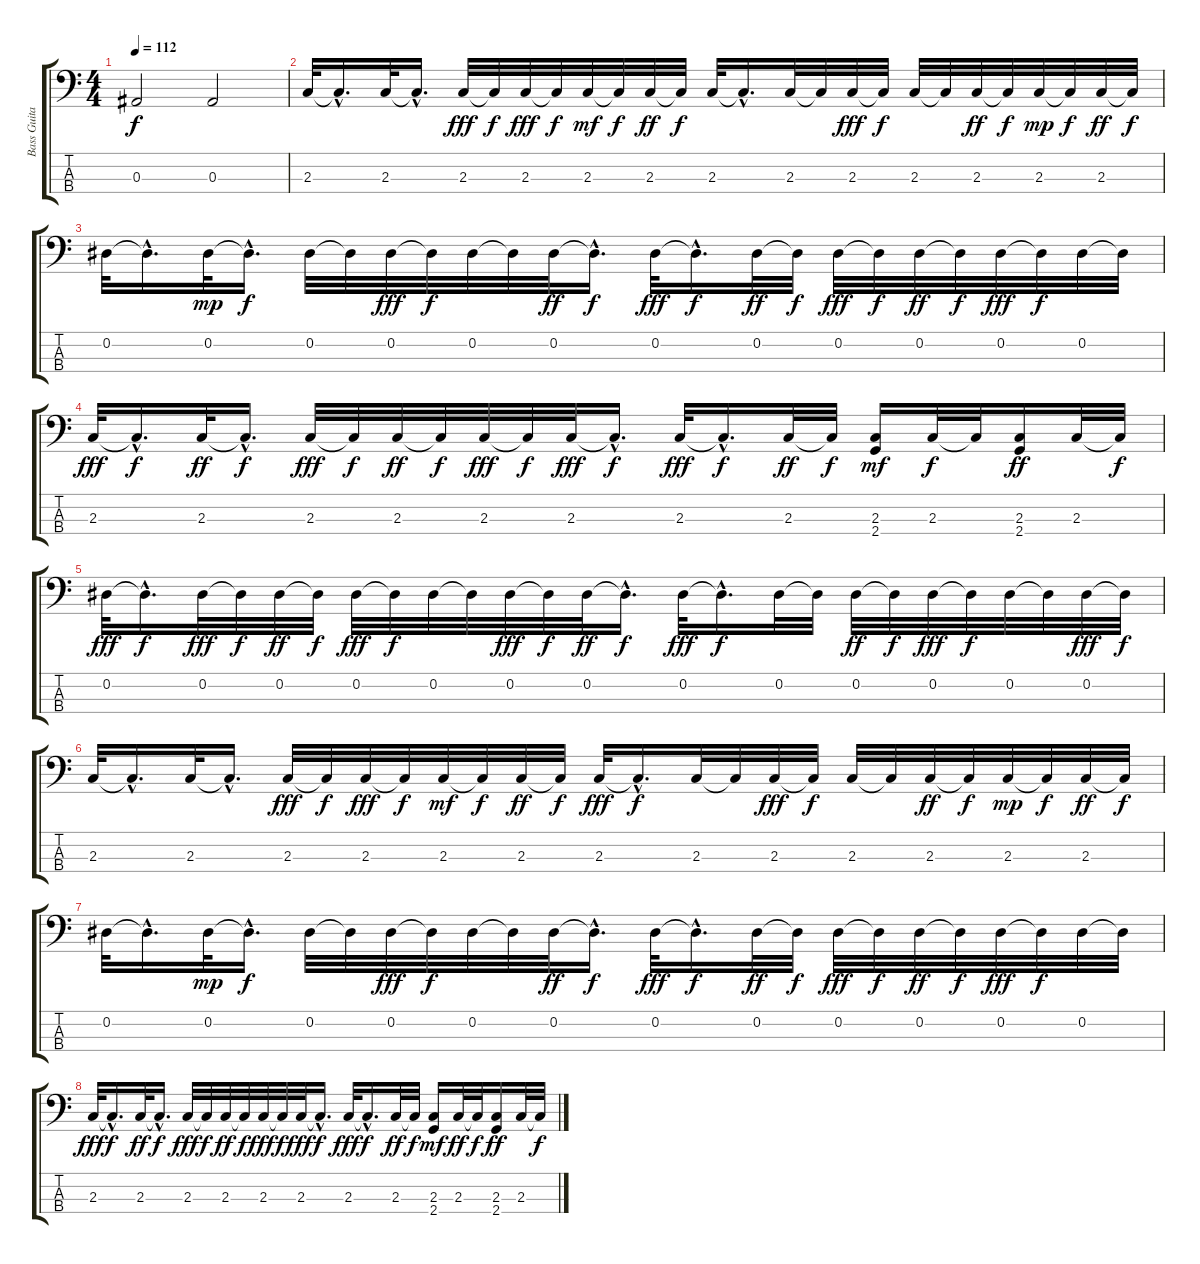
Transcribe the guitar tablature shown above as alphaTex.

\track ("Bass Guitar" "Bass Guita") {instrument electricbassfinger}
\staff {score tabs}
\tuning (Ab2 Eb2 Bb1 F1) {hide}
\ts (4 4)
\tempo 112
\clef f4
\ks c
0.3.2{dy f} 0.3.2 |
2.3.32 2.3{hac t}.16{d} 2.3.32 2.3{hac t}.16{d} 2.3.32{dy fff} 2.3{t}.32{dy f} 2.3.32{dy fff} 2.3{t}.32{dy f} 2.3.32{dy mf} 2.3{t}.32{dy f} 2.3.32{dy ff} 2.3{t}.32{dy f} 2.3.32 2.3{hac t}.16{d} 2.3.32 2.3{t}.32 2.3.32{dy fff} 2.3{t}.32{dy f} 2.3.32 2.3{t}.32 2.3.32{dy ff} 2.3{t}.32{dy f} 2.3.32{dy mp} 2.3{t}.32{dy f} 2.3.32{dy ff} 2.3{t}.32{dy f} |
0.2.32 0.2{hac t}.16{d} 0.2.32{dy mp} 0.2{hac t}.16{d dy f} 0.2.32 0.2{t}.32 0.2.32{dy fff} 0.2{t}.32{dy f} 0.2.32 0.2{t}.32 0.2.32{dy ff} 0.2{hac t}.16{d dy f} 0.2.32{dy fff} 0.2{hac t}.16{d dy f} 0.2.32{dy ff} 0.2{t}.32{dy f} 0.2.32{dy fff} 0.2{t}.32{dy f} 0.2.32{dy ff} 0.2{t}.32{dy f} 0.2.32{dy fff} 0.2{t}.32{dy f} 0.2.32 0.2{t}.32 |
2.3.32{dy fff} 2.3{hac t}.16{d dy f} 2.3.32{dy ff} 2.3{hac t}.16{d dy f} 2.3.32{dy fff} 2.3{t}.32{dy f} 2.3.32{dy ff} 2.3{t}.32{dy f} 2.3.32{dy fff} 2.3{t}.32{dy f} 2.3.32{dy fff} 2.3{hac t}.16{d dy f} 2.3.32{dy fff} 2.3{hac t}.16{d dy f} 2.3.32{dy ff} 2.3{t}.32{dy f} (2.3 2.4).16{dy mf} 2.3.32{dy f} 2.3{t}.32 (2.3 2.4).16{dy ff} 2.3.32 2.3{t}.32{dy f} |
0.2.32{dy fff} 0.2{hac t}.16{d dy f} 0.2.32{dy fff} 0.2{t}.32{dy f} 0.2.32{dy ff} 0.2{t}.32{dy f} 0.2.32{dy fff} 0.2{t}.32{dy f} 0.2.32 0.2{t}.32 0.2.32{dy fff} 0.2{t}.32{dy f} 0.2.32{dy ff} 0.2{hac t}.16{d dy f} 0.2.32{dy fff} 0.2{hac t}.16{d dy f} 0.2.32 0.2{t}.32 0.2.32{dy ff} 0.2{t}.32{dy f} 0.2.32{dy fff} 0.2{t}.32{dy f} 0.2.32 0.2{t}.32 0.2.32{dy fff} 0.2{t}.32{dy f} |
2.3.32 2.3{hac t}.16{d} 2.3.32 2.3{hac t}.16{d} 2.3.32{dy fff} 2.3{t}.32{dy f} 2.3.32{dy fff} 2.3{t}.32{dy f} 2.3.32{dy mf} 2.3{t}.32{dy f} 2.3.32{dy ff} 2.3{t}.32{dy f} 2.3.32{dy fff} 2.3{hac t}.16{d dy f} 2.3.32 2.3{t}.32 2.3.32{dy fff} 2.3{t}.32{dy f} 2.3.32 2.3{t}.32 2.3.32{dy ff} 2.3{t}.32{dy f} 2.3.32{dy mp} 2.3{t}.32{dy f} 2.3.32{dy ff} 2.3{t}.32{dy f} |
0.2.32 0.2{hac t}.16{d} 0.2.32{dy mp} 0.2{hac t}.16{d dy f} 0.2.32 0.2{t}.32 0.2.32{dy fff} 0.2{t}.32{dy f} 0.2.32 0.2{t}.32 0.2.32{dy ff} 0.2{hac t}.16{d dy f} 0.2.32{dy fff} 0.2{hac t}.16{d dy f} 0.2.32{dy ff} 0.2{t}.32{dy f} 0.2.32{dy fff} 0.2{t}.32{dy f} 0.2.32{dy ff} 0.2{t}.32{dy f} 0.2.32{dy fff} 0.2{t}.32{dy f} 0.2.32 0.2{t}.32 |
2.3.32{dy fff} 2.3{hac t}.16{d dy f} 2.3.32{dy ff} 2.3{hac t}.16{d dy f} 2.3.32{dy fff} 2.3{t}.32{dy f} 2.3.32{dy ff} 2.3{t}.32{dy f} 2.3.32{dy fff} 2.3{t}.32{dy f} 2.3.32{dy fff} 2.3{hac t}.16{d dy f} 2.3.32{dy fff} 2.3{hac t}.16{d dy f} 2.3.32{dy ff} 2.3{t}.32{dy f} (2.3 2.4).16{dy mf} 2.3.32{dy ff} 2.3{t}.32{dy f} (2.3 2.4).16{dy ff} 2.3.32 2.3{t}.32{dy f}
